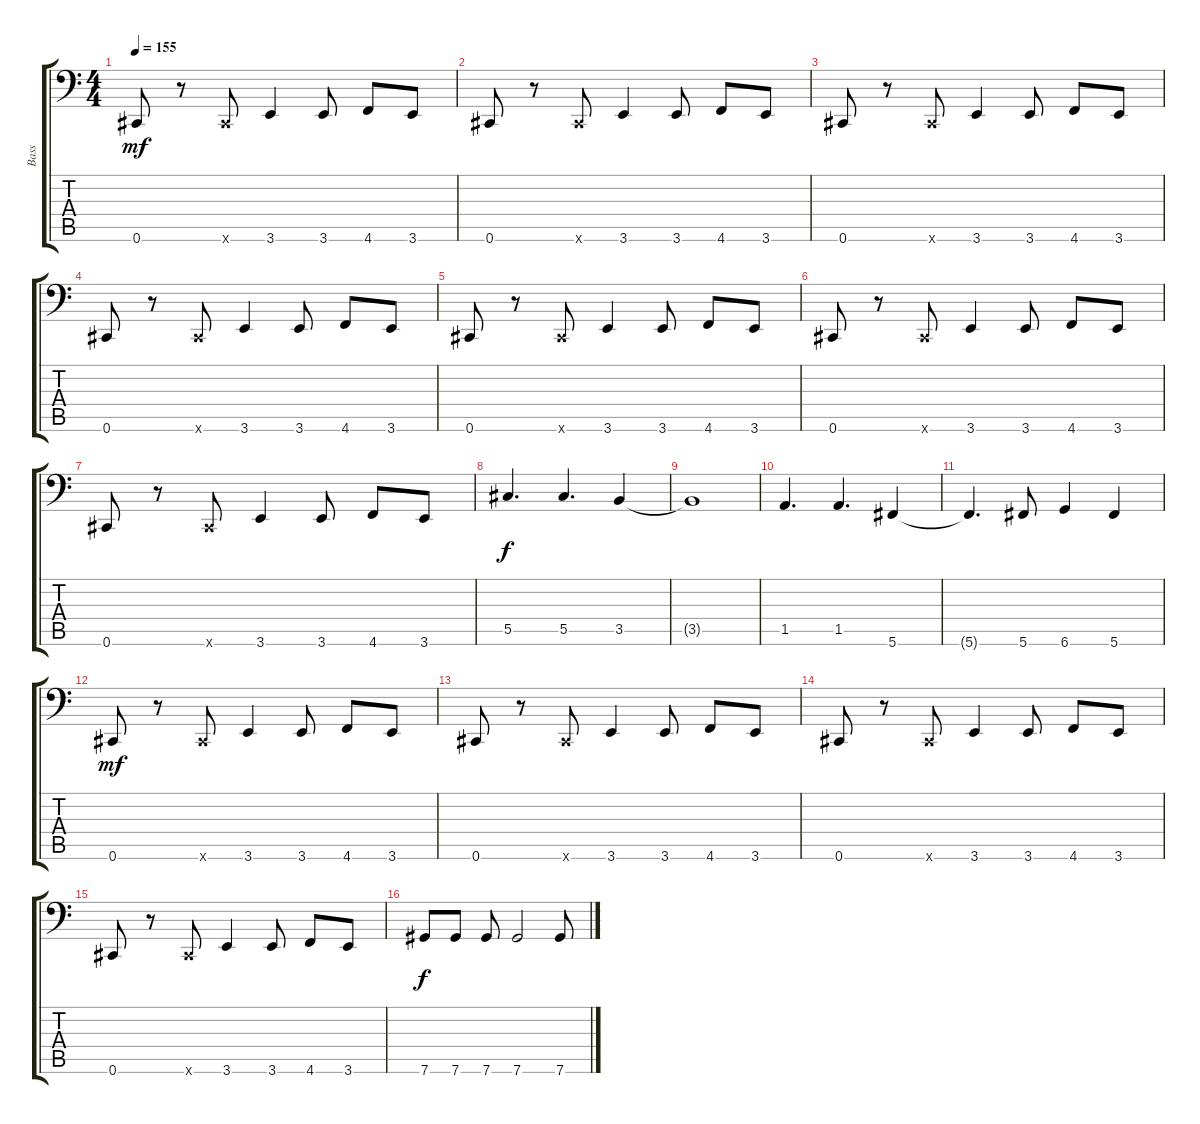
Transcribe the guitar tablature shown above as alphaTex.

\track ("Bass" "Bass") {instrument distortionguitar}
\staff {score tabs}
\tuning (Eb3 Bb2 Gb2 Db2 Ab1 Db1) {hide}
\ts (4 4)
\tempo 155
\clef f4
\ks c
0.6.8{dy mf} r.8 0.6{x}.8 3.6.4 3.6.8 4.6.8 3.6.8 |
0.6.8 r.8 0.6{x}.8 3.6.4 3.6.8 4.6.8 3.6.8 |
0.6.8 r.8 0.6{x}.8 3.6.4 3.6.8 4.6.8 3.6.8 |
0.6.8 r.8 0.6{x}.8 3.6.4 3.6.8 4.6.8 3.6.8 |
0.6.8 r.8 0.6{x}.8 3.6.4 3.6.8 4.6.8 3.6.8 |
0.6.8 r.8 0.6{x}.8 3.6.4 3.6.8 4.6.8 3.6.8 |
0.6.8 r.8 0.6{x}.8 3.6.4 3.6.8 4.6.8 3.6.8 |
5.5.4{d dy f} 5.5.4{d} 3.5.4 |
3.5{t}.1 |
1.5.4{d} 1.5.4{d} 5.6.4 |
5.6{t}.4{d} 5.6.8 6.6.4 5.6.4 |
0.6.8{dy mf} r.8 0.6{x}.8 3.6.4 3.6.8 4.6.8 3.6.8 |
0.6.8 r.8 0.6{x}.8 3.6.4 3.6.8 4.6.8 3.6.8 |
0.6.8 r.8 0.6{x}.8 3.6.4 3.6.8 4.6.8 3.6.8 |
0.6.8 r.8 0.6{x}.8 3.6.4 3.6.8 4.6.8 3.6.8 |
7.6.8{dy f} 7.6.8 7.6.8 7.6.2 7.6.8
